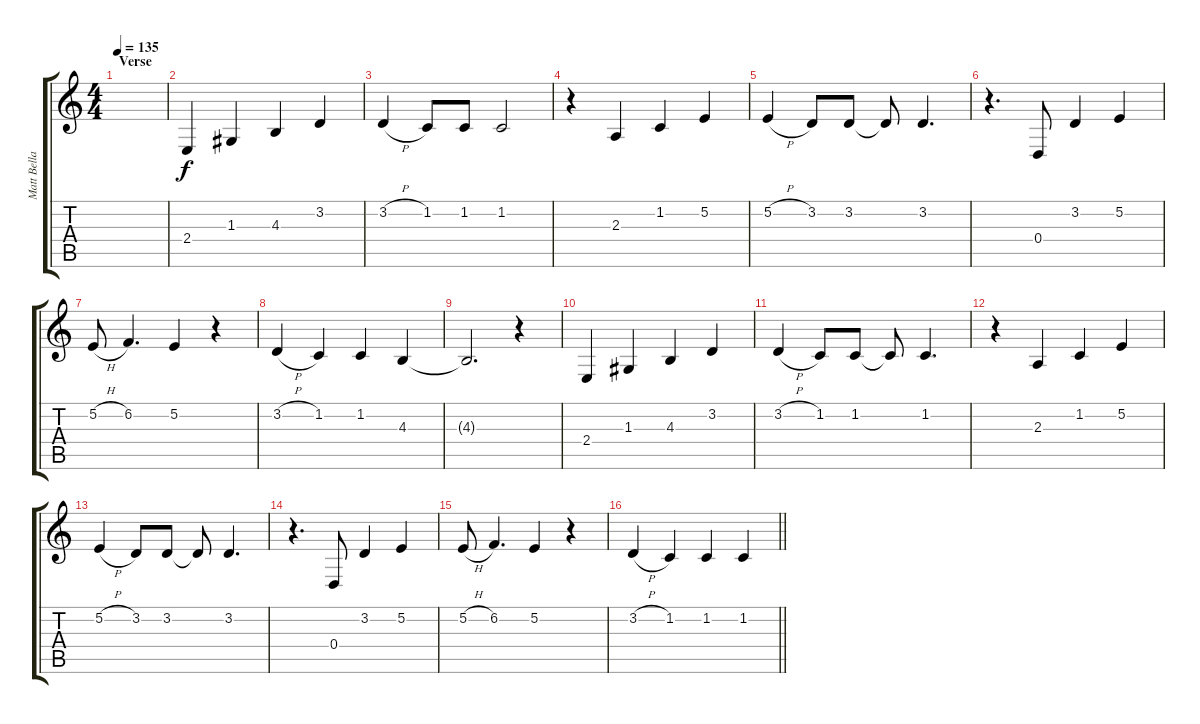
\track ("Matt Bellamy (Lead Vocals)" "Matt Bella") {instrument altosax}
\staff {score tabs}
\tuning (E4 B3 G3 D3 A2 E2) {hide}
\ts (4 4)
\section ("" "Verse")
\tempo 135
\clef g2
\ks c
|
2.4.4 1.3.4 4.3.4 3.2.4 |
3.2{h}.4 1.2.8 1.2.8 1.2.2 |
r.4 2.3.4 1.2.4 5.2.4 |
5.2{h}.4 3.2.8 3.2.8 3.2{t}.8 3.2.4{d} |
r.4{d} 0.4.8 3.2.4 5.2.4 |
5.2{h}.8 6.2.4{d} 5.2.4 r.4 |
3.2{h}.4 1.2.4 1.2.4 4.3.4 |
4.3{t}.2{d} r.4 |
2.4.4 1.3.4 4.3.4 3.2.4 |
3.2{h}.4 1.2.8 1.2.8 1.2{t}.8 1.2.4{d} |
r.4 2.3.4 1.2.4 5.2.4 |
5.2{h}.4 3.2.8 3.2.8 3.2{t}.8 3.2.4{d} |
r.4{d} 0.4.8 3.2.4 5.2.4 |
5.2{h}.8 6.2.4{d} 5.2.4 r.4 |
\barLineRight lightlight
3.2{h}.4 1.2.4 1.2.4 1.2.4
